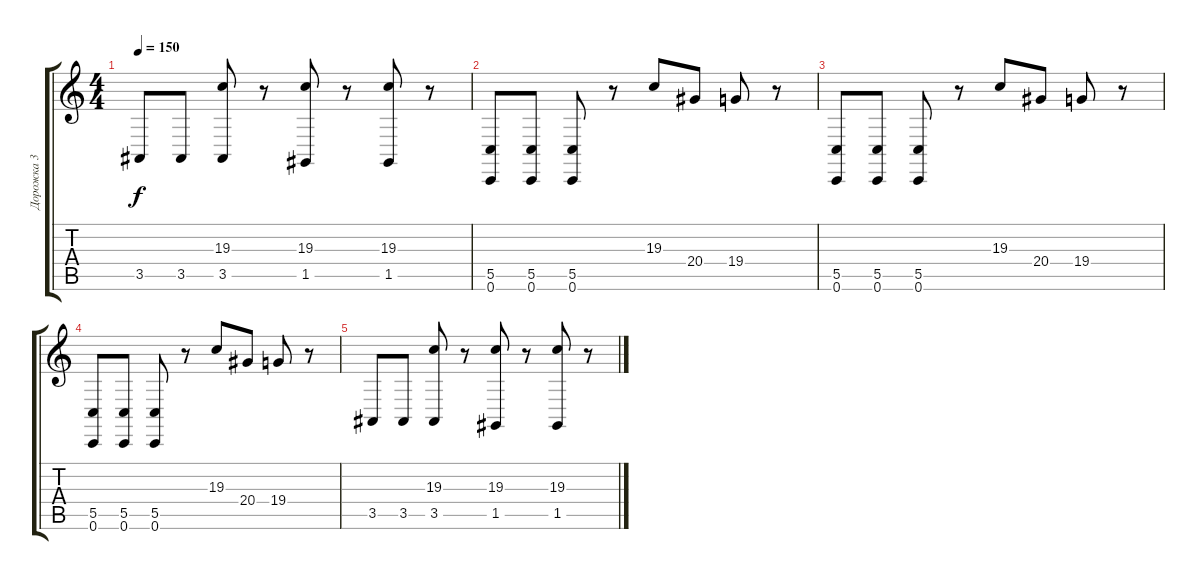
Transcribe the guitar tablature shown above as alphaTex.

\track ("Дорожка 3" "Дорожка 3") {instrument lead2sawtooth}
\staff {score tabs}
\tuning (D4 A3 F3 C3 G2 C2) {hide}
\ts (4 4)
\tempo 150
\clef g2
\ks c
3.5.8{dy f} 3.5.8 (19.3 3.5).8 r.8 (19.3 1.5).8 r.8 (19.3 1.5).8 r.8 |
(5.5 0.6).8 (5.5 0.6).8 (5.5 0.6).8 r.8 19.3.8 20.4.8 19.4.8 r.8 |
(5.5 0.6).8 (5.5 0.6).8 (5.5 0.6).8 r.8 19.3.8 20.4.8 19.4.8 r.8 |
(5.5 0.6).8 (5.5 0.6).8 (5.5 0.6).8 r.8 19.3.8 20.4.8 19.4.8 r.8 |
3.5.8 3.5.8 (19.3 3.5).8 r.8 (19.3 1.5).8 r.8 (19.3 1.5).8 r.8
